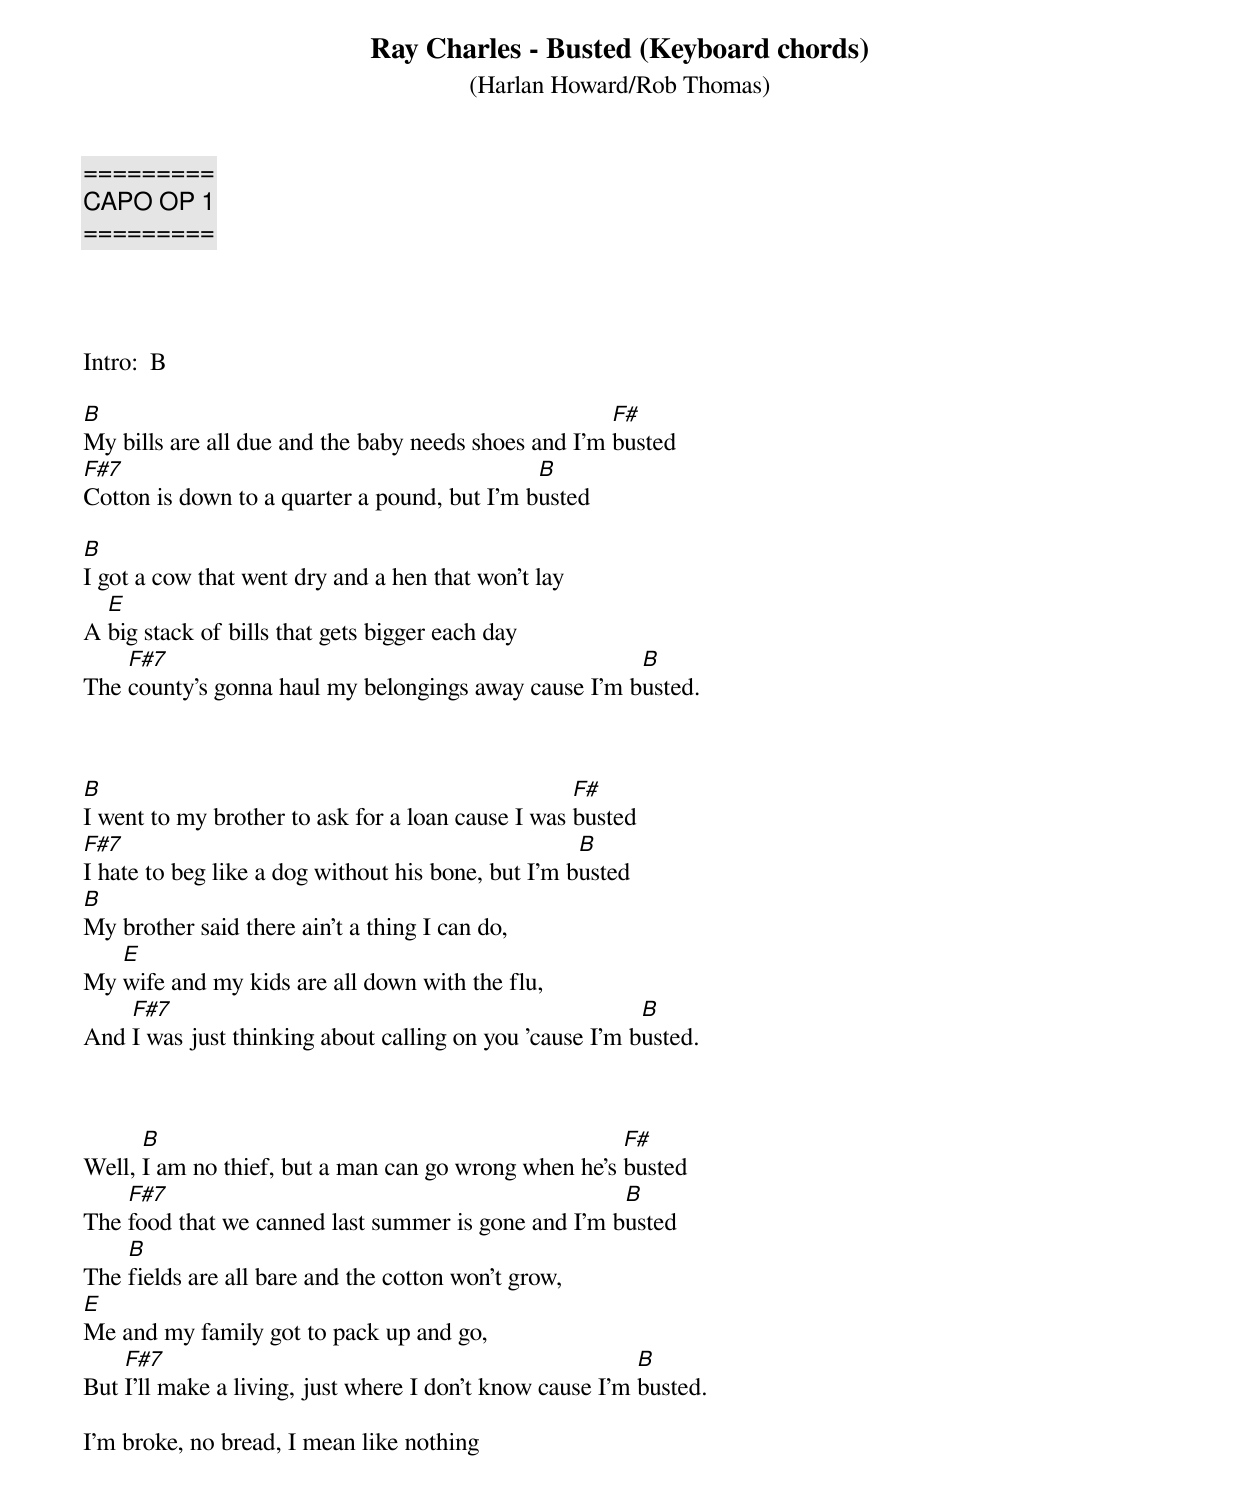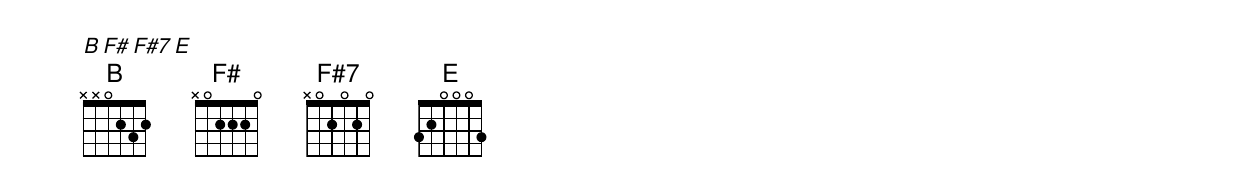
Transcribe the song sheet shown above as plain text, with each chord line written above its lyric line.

Ray Charles - Busted (Keyboard chords)
(Harlan Howard/Rob Thomas)

B     xx0232
F#     x02220
F#7    x02020
E     320003



    =========
    CAPO OP 1
    =========




Intro:  B

B                                                     F#
My bills are all due and the baby needs shoes and I'm busted
F#7                                           B
Cotton is down to a quarter a pound, but I'm busted

B
I got a cow that went dry and a hen that won't lay
  E
A big stack of bills that gets bigger each day
    F#7                                               B
The county's gonna haul my belongings away cause I'm busted.



B                                                  F#
I went to my brother to ask for a loan cause I was busted
F#7                                                 B
I hate to beg like a dog without his bone, but I'm busted
B
My brother said there ain't a thing I can do,
   E
My wife and my kids are all down with the flu,
    F#7                                                  B
And I was just thinking about calling on you 'cause I'm busted.



      B                                               F#
Well, I am no thief, but a man can go wrong when he's busted
    F#7                                              B
The food that we canned last summer is gone and I'm busted
    B
The fields are all bare and the cotton won't grow,
E
Me and my family got to pack up and go,
    F#7                                                   B
But I'll make a living, just where I don't know cause I'm busted.

I'm broke, no bread, I mean like nothing



{fade out}










  B      F#     F#7    E
